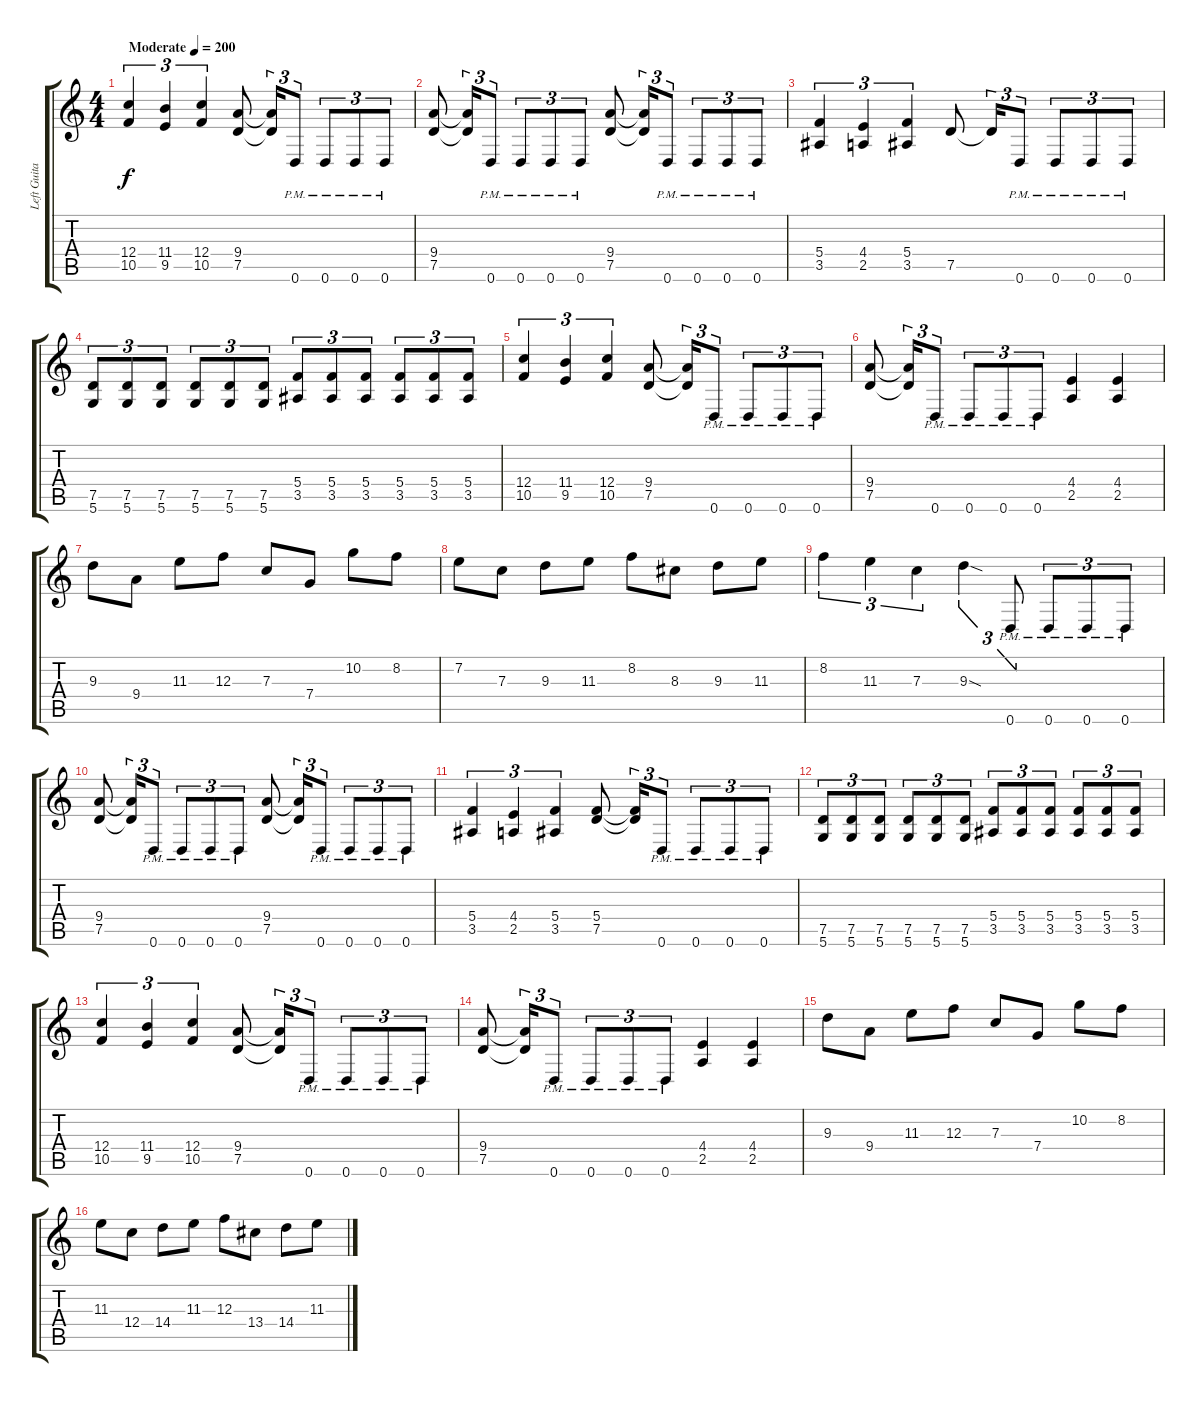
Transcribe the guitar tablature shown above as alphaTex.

\track ("Left Guitar" "Left Guita") {instrument distortionguitar}
\staff {score tabs}
\tuning (D4 A3 F3 C3 G2 D2) {hide}
\ts (4 4)
\tempo (200 "Moderate")
\clef g2
\ks c
(12.4 10.5).4{tu (3 2) dy f instrument distortionguitar} (11.4 9.5).4{tu (3 2)} (12.4 10.5).4{tu (3 2)} (9.4 7.5).8 (9.4{t} 7.5{t}).16{tu (3 2)} 0.6{pm}.8{tu (3 2)} 0.6{pm}.8{tu (3 2)} 0.6{pm}.8{tu (3 2)} 0.6{pm}.8{tu (3 2)} |
(9.4 7.5).8 (9.4{t} 7.5{t}).16{tu (3 2)} 0.6{pm}.8{tu (3 2)} 0.6{pm}.8{tu (3 2)} 0.6{pm}.8{tu (3 2)} 0.6{pm}.8{tu (3 2)} (9.4 7.5).8 (9.4{t} 7.5{t}).16{tu (3 2)} 0.6{pm}.8{tu (3 2)} 0.6{pm}.8{tu (3 2)} 0.6{pm}.8{tu (3 2)} 0.6{pm}.8{tu (3 2)} |
(5.4 3.5).4{tu (3 2)} (4.4 2.5).4{tu (3 2)} (5.4 3.5).4{tu (3 2)} 7.5.8 7.5{t}.16{tu (3 2)} 0.6{pm}.8{tu (3 2)} 0.6{pm}.8{tu (3 2)} 0.6{pm}.8{tu (3 2)} 0.6{pm}.8{tu (3 2)} |
(7.5 5.6).8{tu (3 2)} (7.5 5.6).8{tu (3 2)} (7.5 5.6).8{tu (3 2)} (7.5 5.6).8{tu (3 2)} (7.5 5.6).8{tu (3 2)} (7.5 5.6).8{tu (3 2)} (5.4 3.5).8{tu (3 2)} (5.4 3.5).8{tu (3 2)} (5.4 3.5).8{tu (3 2)} (5.4 3.5).8{tu (3 2)} (5.4 3.5).8{tu (3 2)} (5.4 3.5).8{tu (3 2)} |
(12.4 10.5).4{tu (3 2)} (11.4 9.5).4{tu (3 2)} (12.4 10.5).4{tu (3 2)} (9.4 7.5).8 (9.4{t} 7.5{t}).16{tu (3 2)} 0.6{pm}.8{tu (3 2)} 0.6{pm}.8{tu (3 2)} 0.6{pm}.8{tu (3 2)} 0.6{pm}.8{tu (3 2)} |
(9.4 7.5).8 (9.4{t} 7.5{t}).16{tu (3 2)} 0.6{pm}.8{tu (3 2)} 0.6{pm}.8{tu (3 2)} 0.6{pm}.8{tu (3 2)} 0.6{pm}.8{tu (3 2)} (4.4 2.5).4 (4.4 2.5).4 |
9.3.8 9.4.8 11.3.8 12.3.8 7.3.8 7.4.8 10.2.8 8.2.8 |
7.2.8 7.3.8 9.3.8 11.3.8 8.2.8 8.3.8 9.3.8 11.3.8 |
8.2.4{tu (3 2)} 11.3.4{tu (3 2)} 7.3.4{tu (3 2)} 9.3{sod}.4{tu (3 2)} 0.6{pm}.8{tu (3 2)} 0.6{pm}.8{tu (3 2)} 0.6{pm}.8{tu (3 2)} 0.6{pm}.8{tu (3 2)} |
(9.4 7.5).8 (9.4{t} 7.5{t}).16{tu (3 2)} 0.6{pm}.8{tu (3 2)} 0.6{pm}.8{tu (3 2)} 0.6{pm}.8{tu (3 2)} 0.6{pm}.8{tu (3 2)} (9.4 7.5).8 (9.4{t} 7.5{t}).16{tu (3 2)} 0.6{pm}.8{tu (3 2)} 0.6{pm}.8{tu (3 2)} 0.6{pm}.8{tu (3 2)} 0.6{pm}.8{tu (3 2)} |
(5.4 3.5).4{tu (3 2)} (4.4 2.5).4{tu (3 2)} (5.4 3.5).4{tu (3 2)} (5.4 7.5).8 (5.4{t} 7.5{t}).16{tu (3 2)} 0.6{pm}.8{tu (3 2)} 0.6{pm}.8{tu (3 2)} 0.6{pm}.8{tu (3 2)} 0.6{pm}.8{tu (3 2)} |
(7.5 5.6).8{tu (3 2)} (7.5 5.6).8{tu (3 2)} (7.5 5.6).8{tu (3 2)} (7.5 5.6).8{tu (3 2)} (7.5 5.6).8{tu (3 2)} (7.5 5.6).8{tu (3 2)} (5.4 3.5).8{tu (3 2)} (5.4 3.5).8{tu (3 2)} (5.4 3.5).8{tu (3 2)} (5.4 3.5).8{tu (3 2)} (5.4 3.5).8{tu (3 2)} (5.4 3.5).8{tu (3 2)} |
(12.4 10.5).4{tu (3 2)} (11.4 9.5).4{tu (3 2)} (12.4 10.5).4{tu (3 2)} (9.4 7.5).8 (9.4{t} 7.5{t}).16{tu (3 2)} 0.6{pm}.8{tu (3 2)} 0.6{pm}.8{tu (3 2)} 0.6{pm}.8{tu (3 2)} 0.6{pm}.8{tu (3 2)} |
(9.4 7.5).8 (9.4{t} 7.5{t}).16{tu (3 2)} 0.6{pm}.8{tu (3 2)} 0.6{pm}.8{tu (3 2)} 0.6{pm}.8{tu (3 2)} 0.6{pm}.8{tu (3 2)} (4.4 2.5).4 (4.4 2.5).4 |
9.3.8 9.4.8 11.3.8 12.3.8 7.3.8 7.4.8 10.2.8 8.2.8 |
11.3.8 12.4.8 14.4.8 11.3.8 12.3.8 13.4.8 14.4.8 11.3.8
